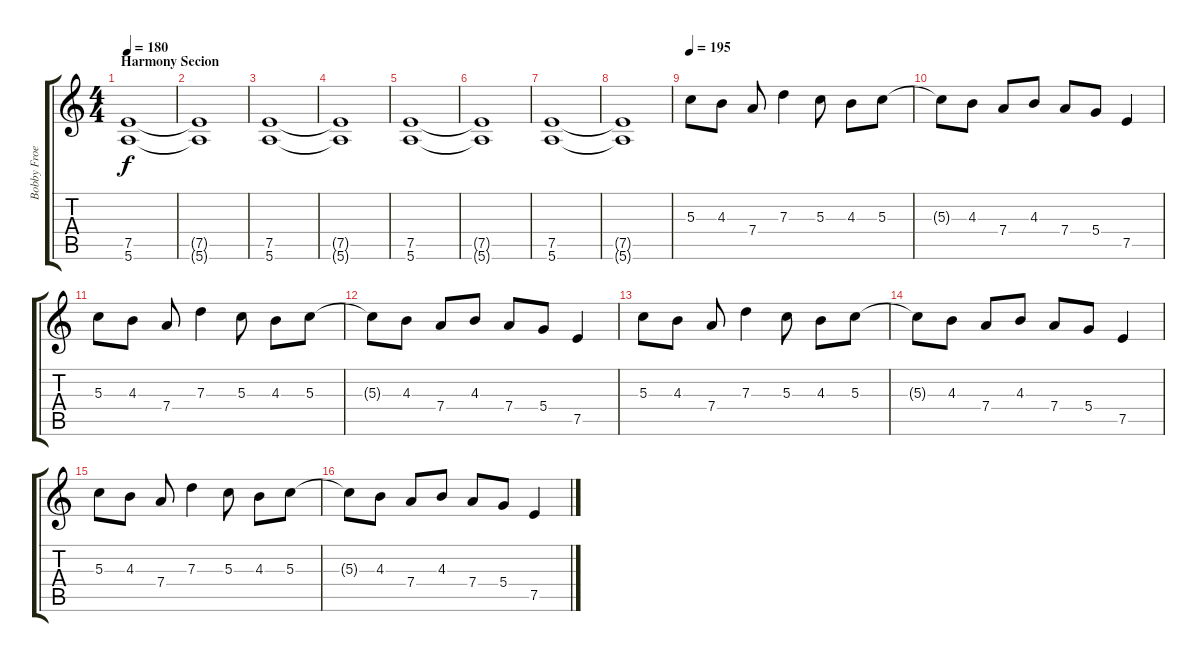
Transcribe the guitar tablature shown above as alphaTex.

\track ("Bobby Froese" "Bobby Froe") {instrument distortionguitar}
\staff {score tabs}
\tuning (E4 B3 G3 D3 A2 E2) {hide}
\ts (4 4)
\section ("" "Harmony Secion")
\tempo 180
\clef g2
\ks c
(7.5 5.6).1{dy f} |
(7.5{t} 5.6{t}).1 |
(7.5 5.6).1 |
(7.5{t} 5.6{t}).1 |
(7.5 5.6).1 |
(7.5{t} 5.6{t}).1 |
(7.5 5.6).1 |
(7.5{t} 5.6{t}).1 |
\tempo 195
5.3.8 4.3.8 7.4.8 7.3.4 5.3.8 4.3.8 5.3.8 |
5.3{t}.8 4.3.8 7.4.8 4.3.8 7.4.8 5.4.8 7.5.4 |
5.3.8 4.3.8 7.4.8 7.3.4 5.3.8 4.3.8 5.3.8 |
5.3{t}.8 4.3.8 7.4.8 4.3.8 7.4.8 5.4.8 7.5.4 |
5.3.8 4.3.8 7.4.8 7.3.4 5.3.8 4.3.8 5.3.8 |
5.3{t}.8 4.3.8 7.4.8 4.3.8 7.4.8 5.4.8 7.5.4 |
5.3.8 4.3.8 7.4.8 7.3.4 5.3.8 4.3.8 5.3.8 |
5.3{t}.8 4.3.8 7.4.8 4.3.8 7.4.8 5.4.8 7.5.4
